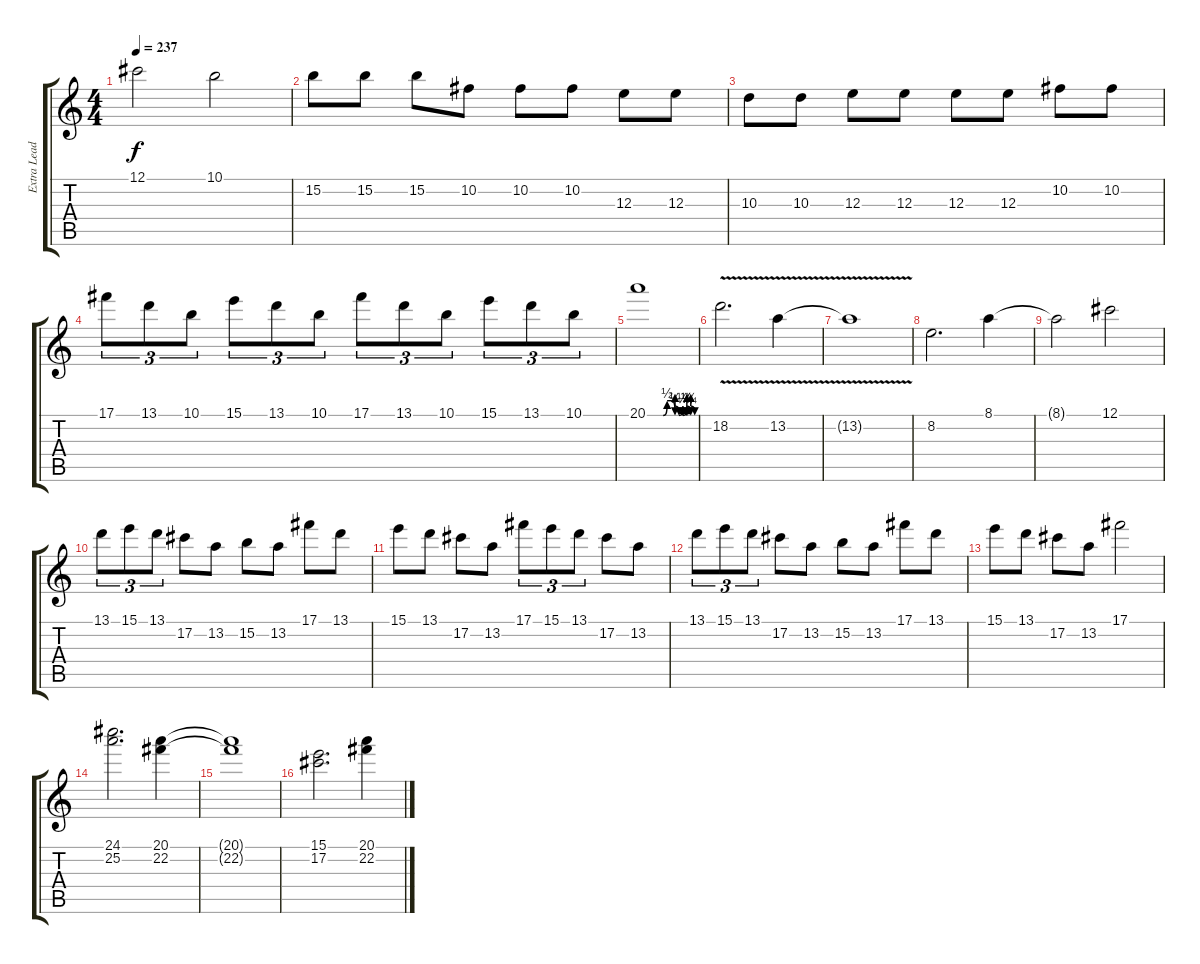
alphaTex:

\track ("Extra Lead" "Extra Lead") {instrument distortionguitar}
\staff {score tabs}
\tuning (Db4 Ab3 E3 B2 Gb2 B1) {hide}
\ts (4 4)
\tempo 237
\clef g2
\ks c
12.1{t}.2{dy f} 10.1.2 |
15.2.8 15.2.8 15.2.8 10.2.8 10.2.8 10.2.8 12.3.8 12.3.8 |
10.3.8 10.3.8 12.3.8 12.3.8 12.3.8 12.3.8 10.2.8 10.2.8 |
17.1.8{tu (3 2)} 13.1.8{tu (3 2)} 10.1.8{tu (3 2)} 15.1.8{tu (3 2)} 13.1.8{tu (3 2)} 10.1.8{tu (3 2)} 17.1.8{tu (3 2)} 13.1.8{tu (3 2)} 10.1.8{tu (3 2)} 15.1.8{tu (3 2)} 13.1.8{tu (3 2)} 10.1.8{tu (3 2)} |
20.1{be (custom 0 0 20 0 25 2 30 2 35 0 35 1 40 0 45 1 45 0 50 1 50 0 50 1 55 0 55 1 60 0)}.1 |
18.2{v}.2{d} 13.2{v}.4 |
13.2{t}.1 |
8.2.2{d} 8.1.4 |
8.1{t}.2 12.1.2 |
13.1.8{tu (3 2)} 15.1.8{tu (3 2)} 13.1.8{tu (3 2)} 17.2.8 13.2.8 15.2.8 13.2.8 17.1.8 13.1.8 |
15.1.8 13.1.8 17.2.8 13.2.8 17.1.8{tu (3 2)} 15.1.8{tu (3 2)} 13.1.8{tu (3 2)} 17.2.8 13.2.8 |
13.1.8{tu (3 2)} 15.1.8{tu (3 2)} 13.1.8{tu (3 2)} 17.2.8 13.2.8 15.2.8 13.2.8 17.1.8 13.1.8 |
15.1.8 13.1.8 17.2.8 13.2.8 17.1.2 |
(24.1 25.2).2{d} (20.1 22.2).4 |
(20.1{t} 22.2{t}).1 |
(15.1 17.2).2{d} (20.1 22.2).4
